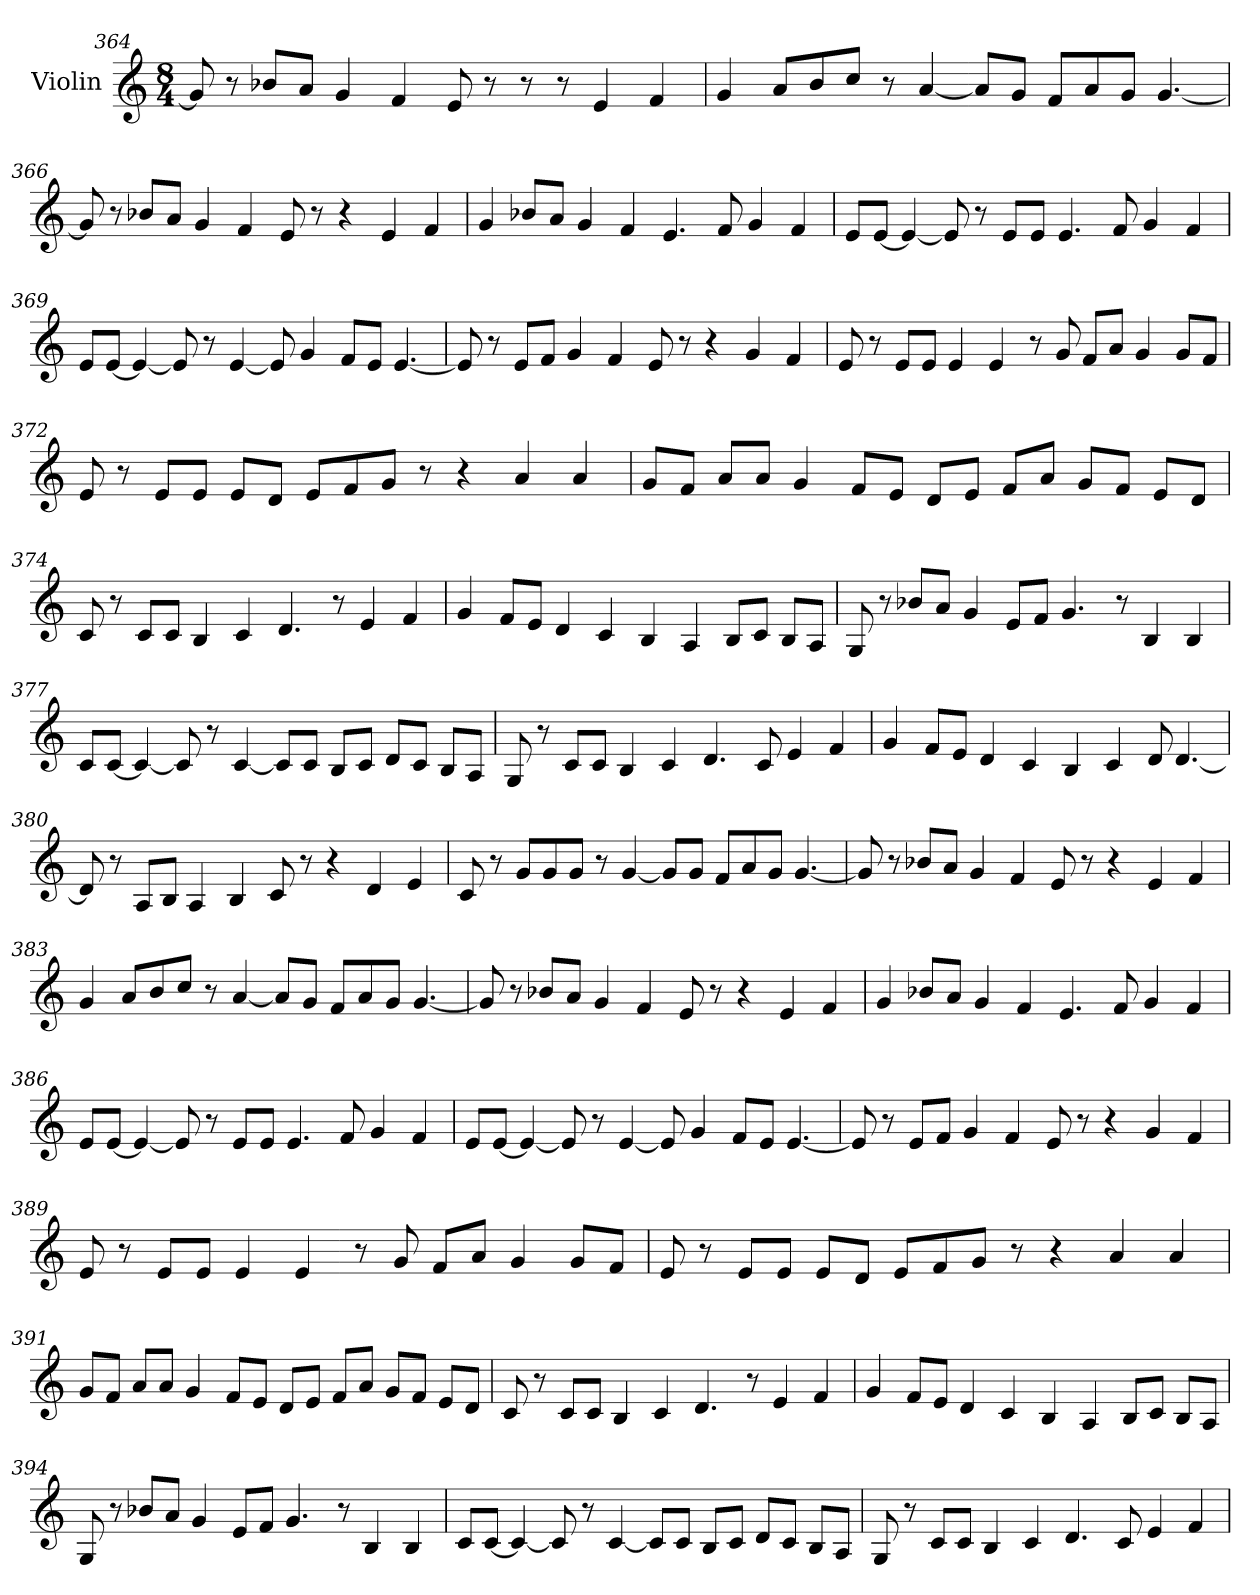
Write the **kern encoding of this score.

**kern
*part1
*staff1
*I"Violin
!!LO:PB:g=z
*clefG2
*k[]
*M8/4
=364
8g/]
8r
8b-X/L
8a/J
4g/
4f/
8e/
8r
8r
8r
4e/
4f/
=365
4g/
8a/L
8b/
8cc/J
8r
[4a/
8a/L]
8g/J
8f/L
8a/
8g/J
[4.g/
!!LO:LB:g=z
=366
8g/]
8r
8b-X/L
8a/J
4g/
4f/
8e/
8r
4r
4e/
4f/
=367
4g/
8b-X/L
8a/J
4g/
4f/
4.e/
8f/
4g/
4f/
!!LO:LB:g=z
=368
8e/L
[8e/J
4e/_
8e/]
8r
8e/L
8e/J
4.e/
8f/
4g/
4f/
=369
8e/L
[8e/J
4e/_
8e/]
8r
[4e/
8e/]
4g/
8f/L
8e/J
[4.e/
!!LO:LB:g=z
=370
8e/]
8r
8e/L
8f/J
4g/
4f/
8e/
8r
4r
4g/
4f/
=371
8e/
8r
8e/L
8e/J
4e/
4e/
8r
8g/
8f/L
8a/J
4g/
8g/L
8f/J
!!LO:LB:g=z
=372
8e/
8r
8e/L
8e/J
8e/L
8d/J
8e/L
8f/
8g/J
8r
4r
4a/
4a/
=373
8g/L
8f/J
8a/L
8a/J
4g/
8f/L
8e/J
8d/L
8e/J
8f/L
8a/J
8g/L
8f/J
8e/L
8d/J
!!LO:LB:g=z
=374
8c/
8r
8c/L
8c/J
4B/
4c/
4.d/
8r
4e/
4f/
=375
4g/
8f/L
8e/J
4d/
4c/
4B/
4A/
8B/L
8c/J
8B/L
8A/J
!!LO:LB:g=z
=376
8G/
8r
8b-X/L
8a/J
4g/
8e/L
8f/J
4.g/
8r
4B/
4B/
=377
8c/L
[8c/J
4c/_
8c/]
8r
[4c/
8c/L]
8c/J
8B/L
8c/J
8d/L
8c/J
8B/L
8A/J
!!LO:LB:g=z
=378
8G/
8r
8c/L
8c/J
4B/
4c/
4.d/
8c/
4e/
4f/
=379
4g/
8f/L
8e/J
4d/
4c/
4B/
4c/
8d/
[4.d/
!!LO:PB:g=z
=380
8d/]
8r
8A/L
8B/J
4A/
4B/
8c/
8r
4r
4d/
4e/
=381
8c/
8r
8g/L
8g/
8g/J
8r
[4g/
8g/L]
8g/J
8f/L
8a/
8g/J
[4.g/
!!LO:LB:g=z
=382
8g/]
8r
8b-X/L
8a/J
4g/
4f/
8e/
8r
4r
4e/
4f/
=383
4g/
8a/L
8b/
8cc/J
8r
[4a/
8a/L]
8g/J
8f/L
8a/
8g/J
[4.g/
!!LO:LB:g=z
=384
8g/]
8r
8b-X/L
8a/J
4g/
4f/
8e/
8r
4r
4e/
4f/
=385
4g/
8b-X/L
8a/J
4g/
4f/
4.e/
8f/
4g/
4f/
!!LO:LB:g=z
=386
8e/L
[8e/J
4e/_
8e/]
8r
8e/L
8e/J
4.e/
8f/
4g/
4f/
=387
8e/L
[8e/J
4e/_
8e/]
8r
[4e/
8e/]
4g/
8f/L
8e/J
[4.e/
!!LO:LB:g=z
=388
8e/]
8r
8e/L
8f/J
4g/
4f/
8e/
8r
4r
4g/
4f/
=389
8e/
8r
8e/L
8e/J
4e/
4e/
8r
8g/
8f/L
8a/J
4g/
8g/L
8f/J
!!LO:LB:g=z
=390
8e/
8r
8e/L
8e/J
8e/L
8d/J
8e/L
8f/
8g/J
8r
4r
4a/
4a/
=391
8g/L
8f/J
8a/L
8a/J
4g/
8f/L
8e/J
8d/L
8e/J
8f/L
8a/J
8g/L
8f/J
8e/L
8d/J
!!LO:LB:g=z
=392
8c/
8r
8c/L
8c/J
4B/
4c/
4.d/
8r
4e/
4f/
=393
4g/
8f/L
8e/J
4d/
4c/
4B/
4A/
8B/L
8c/J
8B/L
8A/J
!!LO:LB:g=z
=394
8G/
8r
8b-X/L
8a/J
4g/
8e/L
8f/J
4.g/
8r
4B/
4B/
=395
8c/L
[8c/J
4c/_
8c/]
8r
[4c/
8c/L]
8c/J
8B/L
8c/J
8d/L
8c/J
8B/L
8A/J
!!LO:PB:g=z
=396
8G/
8r
8c/L
8c/J
4B/
4c/
4.d/
8c/
4e/
4f/
=
*-
